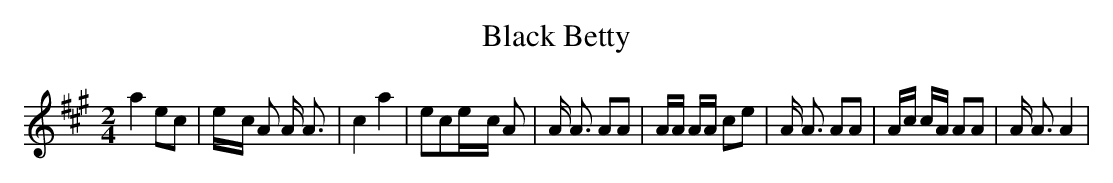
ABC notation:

X:1
T:Black Betty
M:2/4
L:1/8
K:A
 a2 ec|e/2-c/2 A A/2 A3/2| c2 a2| ece/2-c/2 A| A/2 A3/2 AA| A/2A/2 A/2A/2 ce|\
 A/2 A3/2 AA| A/2c/2 c/2A/2 AA| A/2 A3/2 A2|
